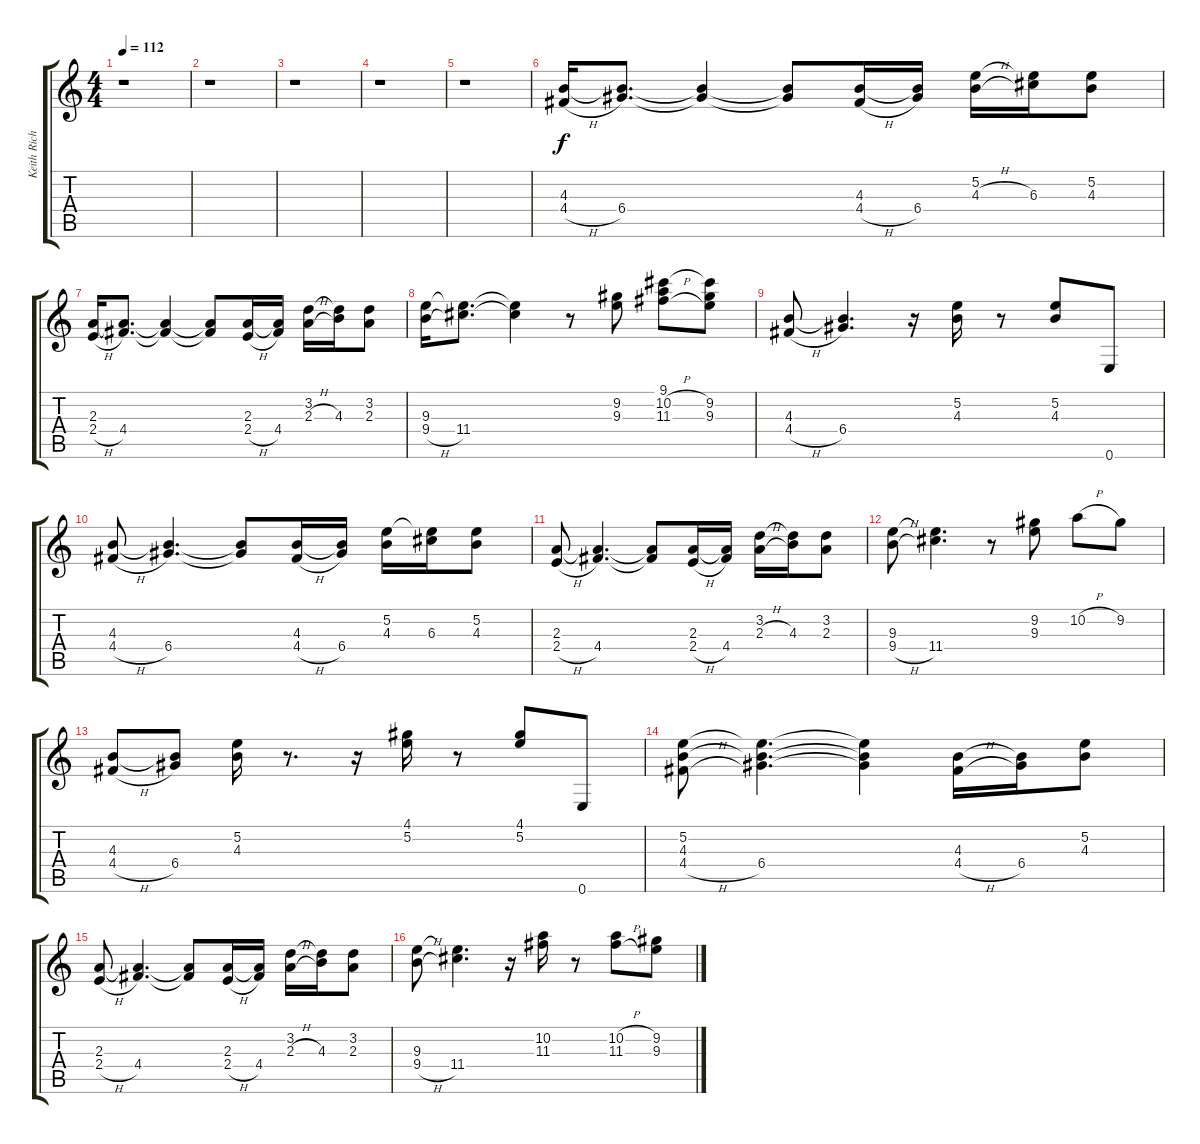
\track ("Keith Richards" "Keith Rich") {instrument overdrivenguitar}
\staff {score tabs}
\tuning (E4 B3 G3 D3 A2 E2) {hide}
\ts (4 4)
\tempo 112
\clef g2
\ks c
r.1{dy f instrument overdrivenguitar} |
r.1 |
r.1 |
r.1 |
r.1 |
(4.3 4.4{h}).16 (4.3{t} 6.4).8{d} (4.3{t} 6.4{t}).4 (4.3{t} 6.4{t}).8 (4.3 4.4{h}).16 (4.3{t} 6.4).16 (5.2 4.3{h}).16 (5.2{t} 6.3).16 (5.2 4.3).8 |
(2.3 2.4{h}).16 (2.3{t} 4.4).8{d} (2.3{t} 4.4{t}).4 (2.3{t} 4.4{t}).8 (2.3 2.4{h}).16 (2.3{t} 4.4).16 (3.2 2.3{h}).16 (3.2{t} 4.3).16 (3.2 2.3).8 |
(9.3 9.4{h}).16 (9.3{t} 11.4).8{d} (9.3{t} 11.4{t}).4 r.8 (9.2 9.3).8 (9.1 10.2{h} 11.3{h}).8 (9.1{t} 9.2 9.3).8 |
(4.3 4.4{h}).8 (4.3{t} 6.4).4{d} r.16 (5.2 4.3).16 r.8 (5.2 4.3).8 0.6.8 |
(4.3 4.4{h}).8 (4.3{t} 6.4).4{d} (4.3{t} 6.4{t}).8 (4.3 4.4{h}).16 (4.3{t} 6.4).16 (5.2 4.3).16 (5.2{t} 6.3).16 (5.2 4.3).8 |
(2.3 2.4{h}).8 (2.3{t} 4.4).4{d} (2.3{t} 4.4{t}).8 (2.3 2.4{h}).16 (2.3{t} 4.4).16 (3.2 2.3{h}).16 (3.2{t} 4.3).16 (3.2 2.3).8 |
(9.3 9.4{h}).8 (9.3{t} 11.4).4{d} r.8 (9.2 9.3).8 10.2{h}.8 9.2.8 |
(4.3 4.4{h}).8 (4.3{t} 6.4).8 (5.2 4.3).16 r.8{d} r.16 (4.1 5.2).16 r.8 (4.1 5.2).8 0.6.8 |
(5.2 4.3 4.4{h}).8 (5.2{t} 4.3{t} 6.4).4{d} (5.2{t} 4.3{t} 6.4{t}).4 (4.3 4.4{h}).16 (4.3{t} 6.4).16 (5.2 4.3).8 |
(2.3 2.4{h}).8 (2.3{t} 4.4).4{d} (2.3{t} 4.4{t}).8 (2.3 2.4{h}).16 (2.3{t} 4.4).16 (3.2 2.3{h}).16 (3.2{t} 4.3).16 (3.2 2.3).8 |
(9.3 9.4{h}).8 (9.3{t} 11.4).4{d} r.16 (10.2 11.3).16 r.8 (10.2{h} 11.3{h}).8 (9.2 9.3).8
